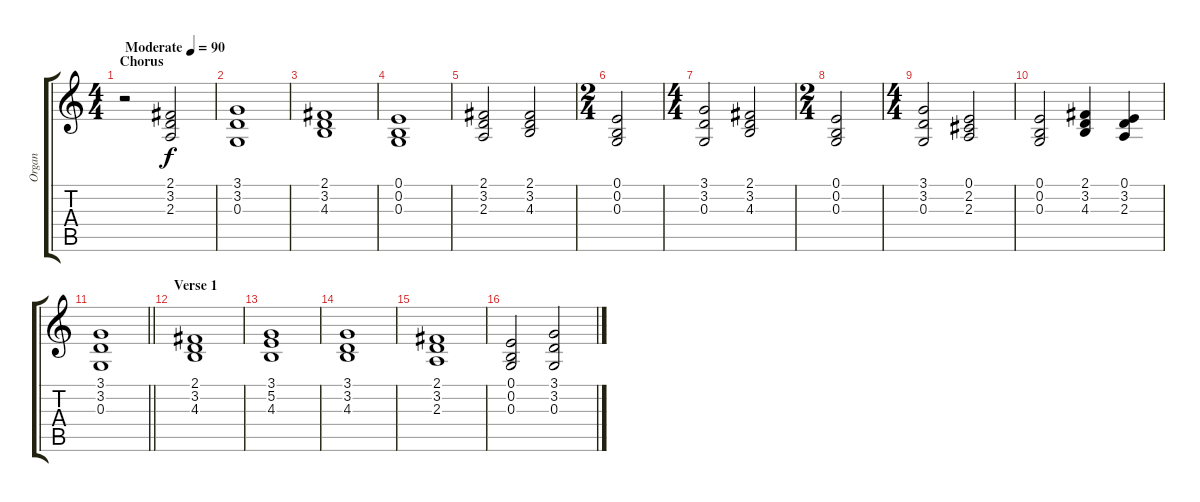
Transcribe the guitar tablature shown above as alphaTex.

\track ("Organ" "Organ") {instrument drawbarorgan}
\staff {score tabs}
\tuning (E4 B3 G3 D3 A2 E2) {hide}
\ts (4 4)
\section ("" "Chorus")
\tempo (90 "Moderate")
\clef g2
\ks c
r.2{dy f volume 2 instrument drawbarorgan} (2.1 3.2 2.3).2{volume 5} |
(3.1 3.2 0.3).1 |
(2.1 3.2 4.3).1 |
(0.1 0.2 0.3).1 |
(2.1 3.2 2.3).2 (2.1 3.2 4.3).2 |
\ts (2 4)
(0.1 0.2 0.3).2 |
\ts (4 4)
(3.1 3.2 0.3).2 (2.1 3.2 4.3).2 |
\ts (2 4)
(0.1 0.2 0.3).2 |
\ts (4 4)
(3.1 3.2 0.3).2 (0.1 2.2 2.3).2 |
(0.1 0.2 0.3).2 (2.1 3.2 4.3).4 (0.1 3.2 2.3).4 |
\barLineRight lightlight
(3.1 3.2 0.3).1 |
\section ("" "Verse 1")
(2.1 3.2 4.3).1 |
(3.1 5.2 4.3).1 |
(3.1 3.2 4.3).1 |
(2.1 3.2 2.3).1 |
(0.1 0.2 0.3).2 (3.1 3.2 0.3).2
